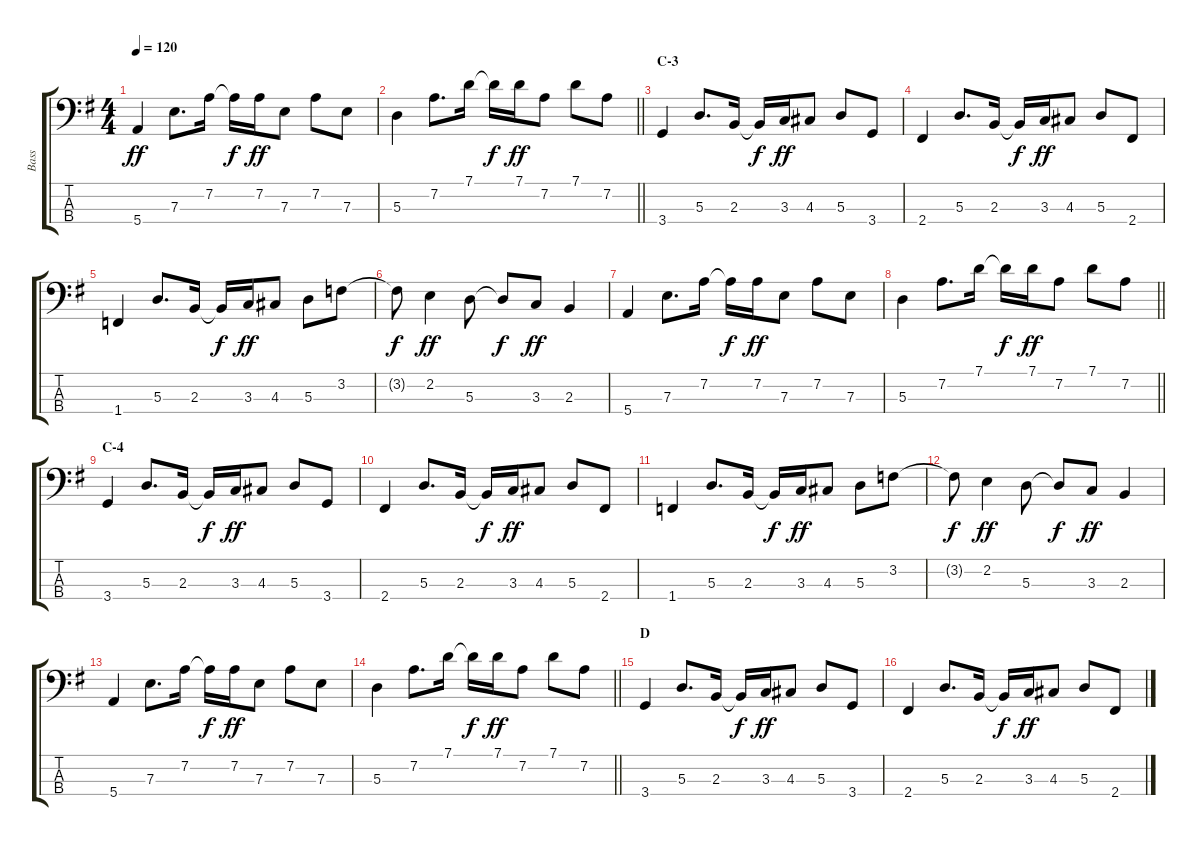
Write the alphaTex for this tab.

\track ("Bass" "Bass") {instrument electricbasspick}
\staff {score tabs}
\tuning (G2 D2 A1 E1) {hide}
\ts (4 4)
\tempo 120
\clef f4
\ks g
5.4.4{dy ff} 7.3.8{d} 7.2.16 7.2{t}.16{dy f} 7.2.16{dy ff} 7.3.8 7.2.8 7.3.8 |
\barLineRight lightlight
5.3.4 7.2.8{d} 7.1.16 7.1{t}.16{dy f} 7.1.16{dy ff} 7.2.8 7.1.8 7.2.8 |
\section ("" "C-3")
3.4.4 5.3.8{d} 2.3.16 2.3{t}.16{dy f} 3.3.16{dy ff} 4.3.8 5.3.8 3.4.8 |
2.4.4 5.3.8{d} 2.3.16 2.3{t}.16{dy f} 3.3.16{dy ff} 4.3.8 5.3.8 2.4.8 |
1.4.4 5.3.8{d} 2.3.16 2.3{t}.16{dy f} 3.3.16{dy ff} 4.3.8 5.3.8 3.2.8 |
3.2{t}.8{dy f} 2.2.4{dy ff} 5.3.8 5.3{t}.8{dy f} 3.3.8{dy ff} 2.3.4 |
5.4.4 7.3.8{d} 7.2.16 7.2{t}.16{dy f} 7.2.16{dy ff} 7.3.8 7.2.8 7.3.8 |
\barLineRight lightlight
5.3.4 7.2.8{d} 7.1.16 7.1{t}.16{dy f} 7.1.16{dy ff} 7.2.8 7.1.8 7.2.8 |
\section ("" "C-4")
3.4.4 5.3.8{d} 2.3.16 2.3{t}.16{dy f} 3.3.16{dy ff} 4.3.8 5.3.8 3.4.8 |
2.4.4 5.3.8{d} 2.3.16 2.3{t}.16{dy f} 3.3.16{dy ff} 4.3.8 5.3.8 2.4.8 |
1.4.4 5.3.8{d} 2.3.16 2.3{t}.16{dy f} 3.3.16{dy ff} 4.3.8 5.3.8 3.2.8 |
3.2{t}.8{dy f} 2.2.4{dy ff} 5.3.8 5.3{t}.8{dy f} 3.3.8{dy ff} 2.3.4 |
5.4.4 7.3.8{d} 7.2.16 7.2{t}.16{dy f} 7.2.16{dy ff} 7.3.8 7.2.8 7.3.8 |
\barLineRight lightlight
5.3.4 7.2.8{d} 7.1.16 7.1{t}.16{dy f} 7.1.16{dy ff} 7.2.8 7.1.8 7.2.8 |
\section ("" "D")
3.4.4 5.3.8{d} 2.3.16 2.3{t}.16{dy f} 3.3.16{dy ff} 4.3.8 5.3.8 3.4.8 |
2.4.4 5.3.8{d} 2.3.16 2.3{t}.16{dy f} 3.3.16{dy ff} 4.3.8 5.3.8 2.4.8
